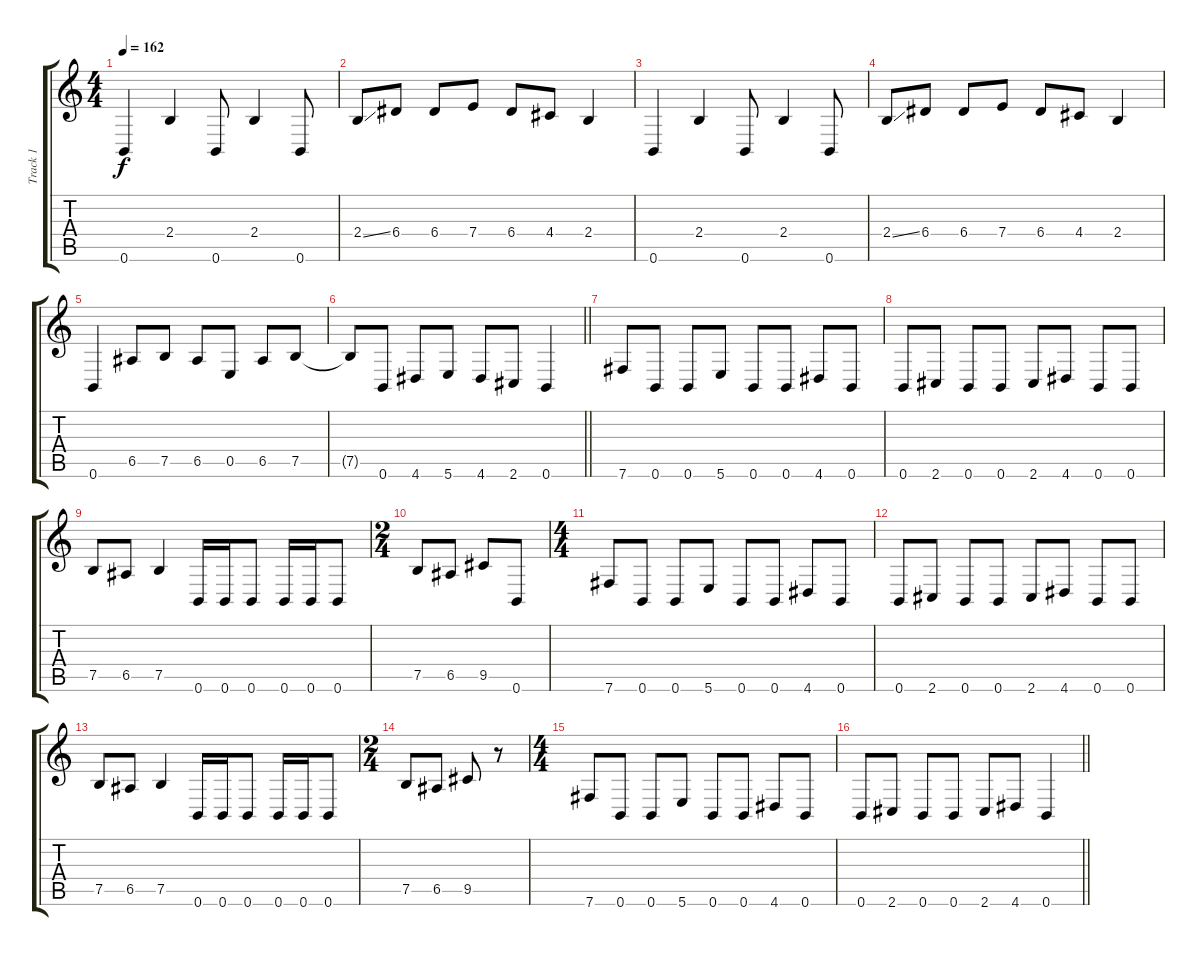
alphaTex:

\track ("Track 1" "Track 1") {instrument electricguitarjazz}
\staff {score tabs}
\tuning (B3 Gb3 D3 A2 E2 B1) {hide}
\ts (4 4)
\tempo 162
\clef g2
\ks c
0.6.4{dy f} 2.4.4 0.6.8 2.4.4 0.6.8 |
2.4{ss}.8 6.4.8 6.4.8 7.4.8 6.4.8 4.4.8 2.4.4 |
0.6.4 2.4.4 0.6.8 2.4.4 0.6.8 |
2.4{ss}.8 6.4.8 6.4.8 7.4.8 6.4.8 4.4.8 2.4.4 |
0.6.4 6.5.8 7.5.8 6.5.8 0.5.8 6.5.8 7.5.8 |
\barLineRight lightlight
7.5{t}.8 0.6.8 4.6.8 5.6.8 4.6.8 2.6.8 0.6.4 |
\section ("" "")
7.6.8 0.6.8 0.6.8 5.6.8 0.6.8 0.6.8 4.6.8 0.6.8 |
0.6.8 2.6.8 0.6.8 0.6.8 2.6.8 4.6.8 0.6.8 0.6.8 |
7.5.8 6.5.8 7.5.4 0.6.16 0.6.16 0.6.8 0.6.16 0.6.16 0.6.8 |
\ts (2 4)
7.5.8 6.5.8 9.5.8 0.6.8 |
\ts (4 4)
7.6.8 0.6.8 0.6.8 5.6.8 0.6.8 0.6.8 4.6.8 0.6.8 |
0.6.8 2.6.8 0.6.8 0.6.8 2.6.8 4.6.8 0.6.8 0.6.8 |
7.5.8 6.5.8 7.5.4 0.6.16 0.6.16 0.6.8 0.6.16 0.6.16 0.6.8 |
\ts (2 4)
7.5.8 6.5.8 9.5.8 r.8 |
\ts (4 4)
7.6.8 0.6.8 0.6.8 5.6.8 0.6.8 0.6.8 4.6.8 0.6.8 |
\barLineRight lightlight
0.6.8 2.6.8 0.6.8 0.6.8 2.6.8 4.6.8 0.6.4
